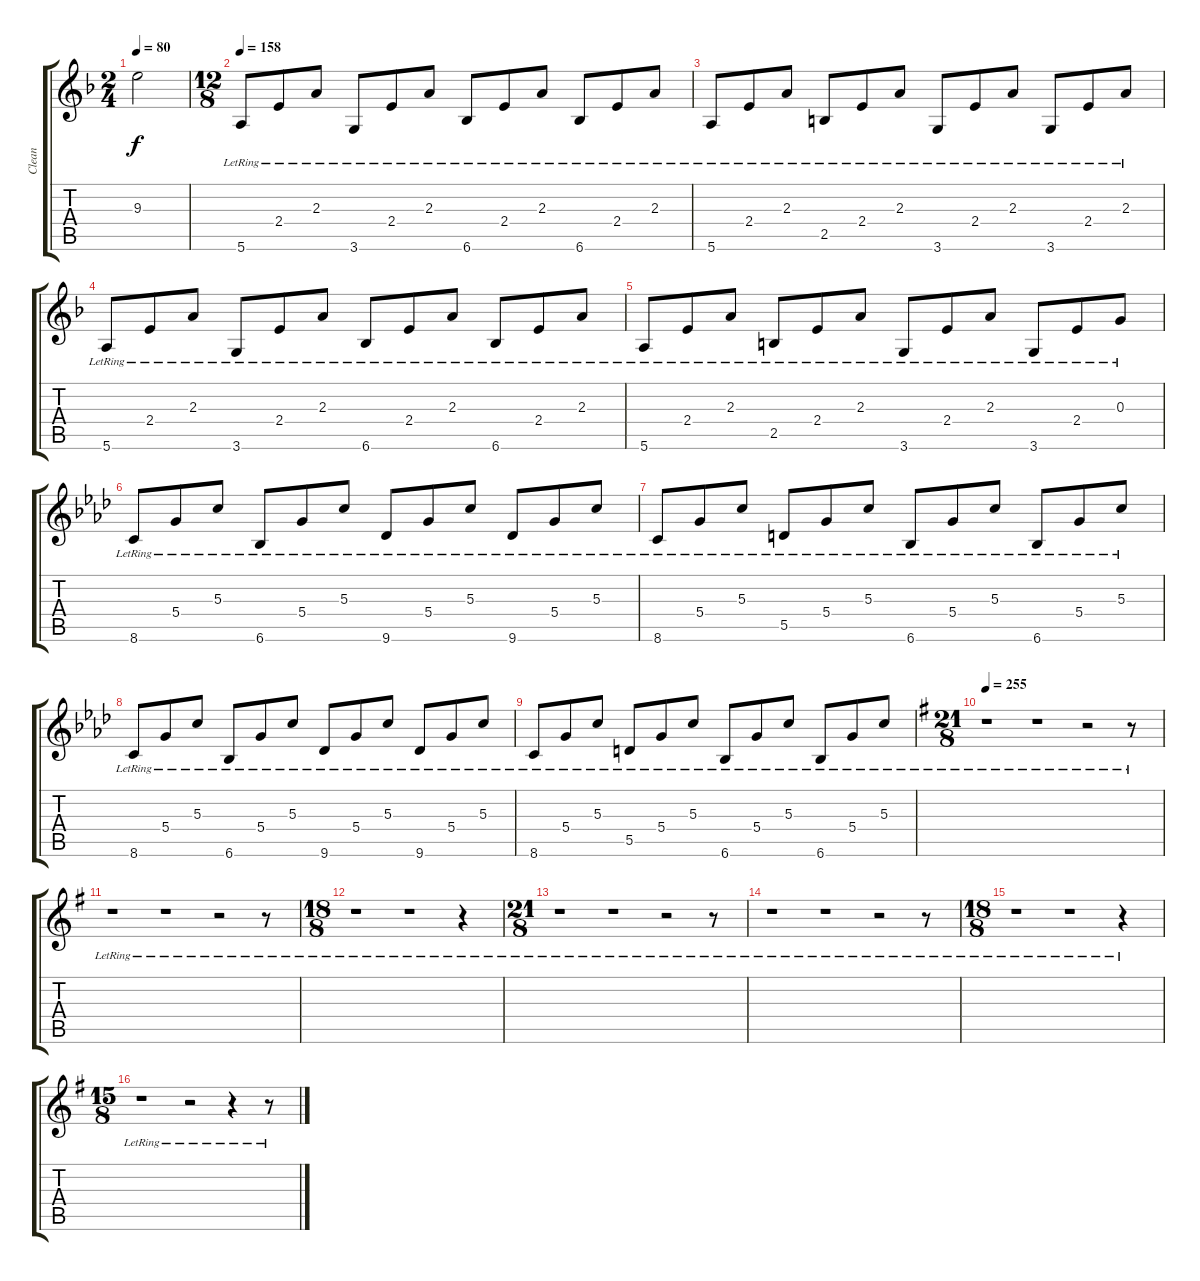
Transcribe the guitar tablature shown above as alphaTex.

\track ("Clean" "Clean") {instrument acousticguitarsteel}
\staff {score tabs}
\tuning (E4 B3 G3 D3 A2 E2) {hide}
\ts (2 4)
\tempo 80
\clef g2
\ks f
9.3{t}.2{dy f} |
\ts (12 8)
\tempo 158
5.6{lr}.8 2.4{lr}.8 2.3{lr}.8 3.6{lr}.8 2.4{lr}.8 2.3{lr}.8 6.6{lr}.8 2.4{lr}.8 2.3{lr}.8 6.6{lr}.8 2.4{lr}.8 2.3{lr}.8 |
5.6{lr}.8 2.4{lr}.8 2.3{lr}.8 2.5{lr}.8 2.4{lr}.8 2.3{lr}.8 3.6{lr}.8 2.4{lr}.8 2.3{lr}.8 3.6{lr}.8 2.4{lr}.8 2.3{lr}.8 |
5.6{lr}.8 2.4{lr}.8 2.3{lr}.8 3.6{lr}.8 2.4{lr}.8 2.3{lr}.8 6.6{lr}.8 2.4{lr}.8 2.3{lr}.8 6.6{lr}.8 2.4{lr}.8 2.3{lr}.8 |
5.6{lr}.8 2.4{lr}.8 2.3{lr}.8 2.5{lr}.8 2.4{lr}.8 2.3{lr}.8 3.6{lr}.8 2.4{lr}.8 2.3{lr}.8 3.6{lr}.8 2.4{lr}.8 0.3{lr}.8 |
\ks ab
8.6{lr}.8 5.4{lr}.8 5.3{lr}.8 6.6{lr}.8 5.4{lr}.8 5.3{lr}.8 9.6{lr}.8 5.4{lr}.8 5.3{lr}.8 9.6{lr}.8 5.4{lr}.8 5.3{lr}.8 |
8.6{lr}.8 5.4{lr}.8 5.3{lr}.8 5.5{lr}.8 5.4{lr}.8 5.3{lr}.8 6.6{lr}.8 5.4{lr}.8 5.3{lr}.8 6.6{lr}.8 5.4{lr}.8 5.3{lr}.8 |
8.6{lr}.8 5.4{lr}.8 5.3{lr}.8 6.6{lr}.8 5.4{lr}.8 5.3{lr}.8 9.6{lr}.8 5.4{lr}.8 5.3{lr}.8 9.6{lr}.8 5.4{lr}.8 5.3{lr}.8 |
8.6{lr}.8 5.4{lr}.8 5.3{lr}.8 5.5{lr}.8 5.4{lr}.8 5.3{lr}.8 6.6{lr}.8 5.4{lr}.8 5.3{lr}.8 6.6{lr}.8 5.4{lr}.8 5.3{lr}.8 |
\ts (21 8)
\tempo 255
\ks g
r.1 r.1 r.2 r.8 |
r.1 r.1 r.2 r.8 |
\ts (18 8)
r.1 r.1 r.4 |
\ts (21 8)
r.1 r.1 r.2 r.8 |
r.1 r.1 r.2 r.8 |
\ts (18 8)
r.1 r.1 r.4 |
\ts (15 8)
r.1 r.2 r.4 r.8
